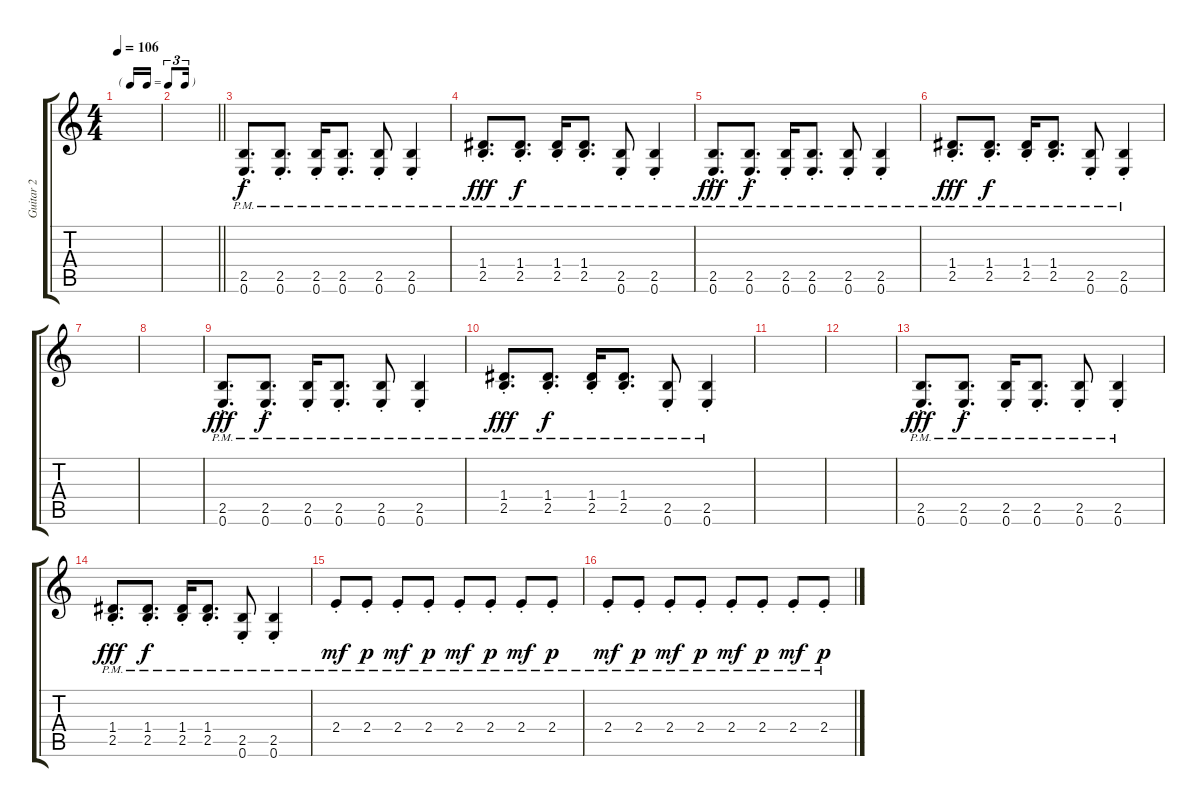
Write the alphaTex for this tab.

\track ("Guitar 2" "Guitar 2") {instrument electricguitarjazz}
\staff {score tabs}
\tuning (E4 B3 G3 D3 A2 E2) {hide}
\ts (4 4)
\tf triplet16th
\tempo 106
\clef g2
\ks c
|
\barLineRight lightlight
|
(2.5{pm st} 0.6{pm st}).8{d} (2.5{pm st} 0.6{pm st}).8{d dy f} (2.5{pm st} 0.6{pm st}).16 (2.5{pm st} 0.6{pm st}).8{d} (2.5{pm st} 0.6{pm st}).8 (2.5{pm st} 0.6{pm st}).4 |
(1.4{pm} 2.5{pm st}).8{d dy fff} (1.4{pm} 2.5{pm st}).8{d dy f} (1.4{pm} 2.5{pm st}).16 (1.4{pm} 2.5{pm st}).8{d} (2.5{pm st} 0.6{pm st}).8 (2.5{pm st} 0.6{pm st}).4 |
(2.5{pm st} 0.6{pm st}).8{d dy fff} (2.5{pm st} 0.6{pm st}).8{d dy f} (2.5{pm st} 0.6{pm st}).16 (2.5{pm st} 0.6{pm st}).8{d} (2.5{pm st} 0.6{pm st}).8 (2.5{pm st} 0.6{pm st}).4 |
(1.4{pm} 2.5{pm st}).8{d dy fff} (1.4{pm} 2.5{pm st}).8{d dy f} (1.4{pm} 2.5{pm st}).16 (1.4{pm} 2.5{pm st}).8{d} (2.5{pm st} 0.6{pm st}).8 (2.5{pm st} 0.6{pm st}).4 |
|
|
(2.5{pm st} 0.6{pm st}).8{d dy fff} (2.5{pm st} 0.6{pm st}).8{d dy f} (2.5{pm st} 0.6{pm st}).16 (2.5{pm st} 0.6{pm st}).8{d} (2.5{pm st} 0.6{pm st}).8 (2.5{pm st} 0.6{pm st}).4 |
(1.4{pm} 2.5{pm st}).8{d dy fff} (1.4{pm} 2.5{pm st}).8{d dy f} (1.4{pm} 2.5{pm st}).16 (1.4{pm} 2.5{pm st}).8{d} (2.5{pm st} 0.6{pm st}).8 (2.5{pm st} 0.6{pm st}).4 |
|
|
(2.5{pm st} 0.6{pm st}).8{d dy fff} (2.5{pm st} 0.6{pm st}).8{d dy f} (2.5{pm st} 0.6{pm st}).16 (2.5{pm st} 0.6{pm st}).8{d} (2.5{pm st} 0.6{pm st}).8 (2.5{pm st} 0.6{pm st}).4 |
(1.4{pm} 2.5{pm st}).8{d dy fff} (1.4{pm} 2.5{pm st}).8{d dy f} (1.4{pm} 2.5{pm st}).16 (1.4{pm} 2.5{pm st}).8{d} (2.5{pm st} 0.6{pm st}).8 (2.5{pm st} 0.6{pm st}).4 |
2.4{pm st}.8{dy mf} 2.4{pm st}.8{dy p} 2.4{pm st}.8{dy mf} 2.4{pm st}.8{dy p} 2.4{pm st}.8{dy mf} 2.4{pm st}.8{dy p} 2.4{pm st}.8{dy mf} 2.4{pm st}.8{dy p} |
2.4{pm st}.8{dy mf} 2.4{pm st}.8{dy p} 2.4{pm st}.8{dy mf} 2.4{pm st}.8{dy p} 2.4{pm st}.8{dy mf} 2.4{pm st}.8{dy p} 2.4{pm st}.8{dy mf} 2.4{pm st}.8{dy p}
